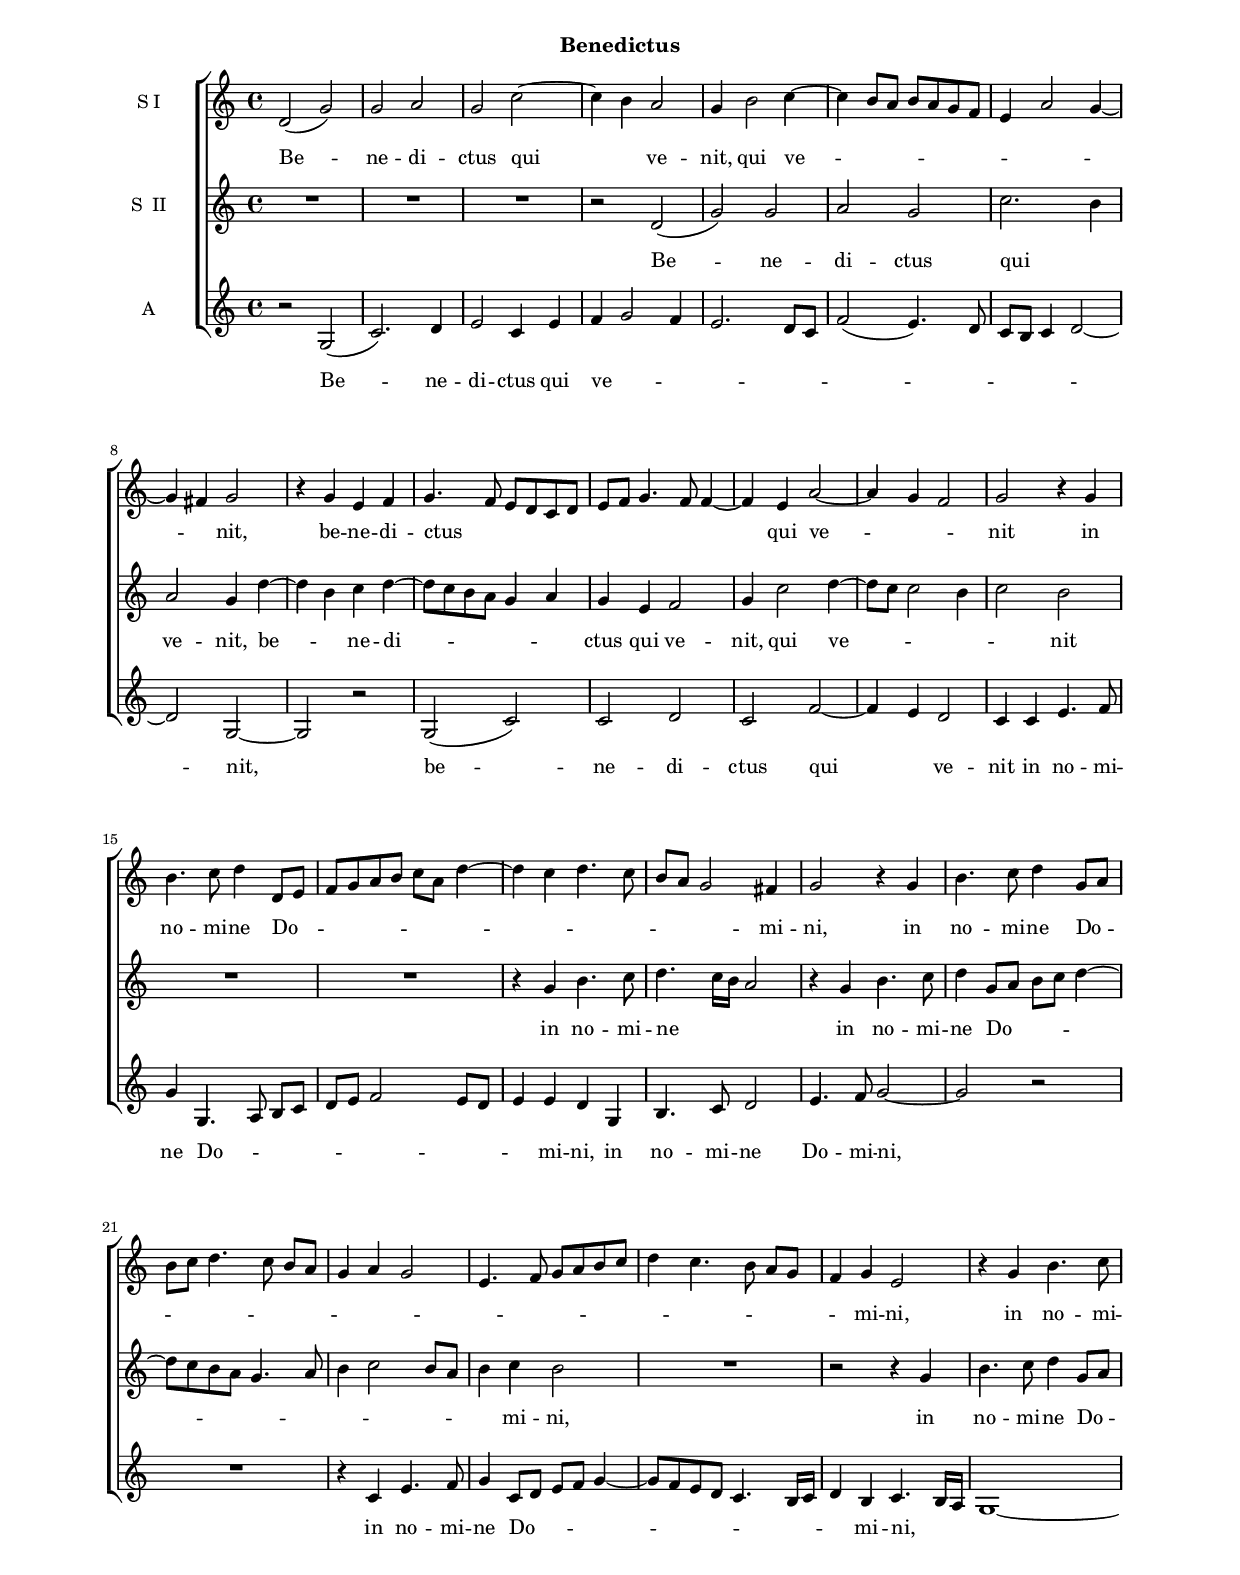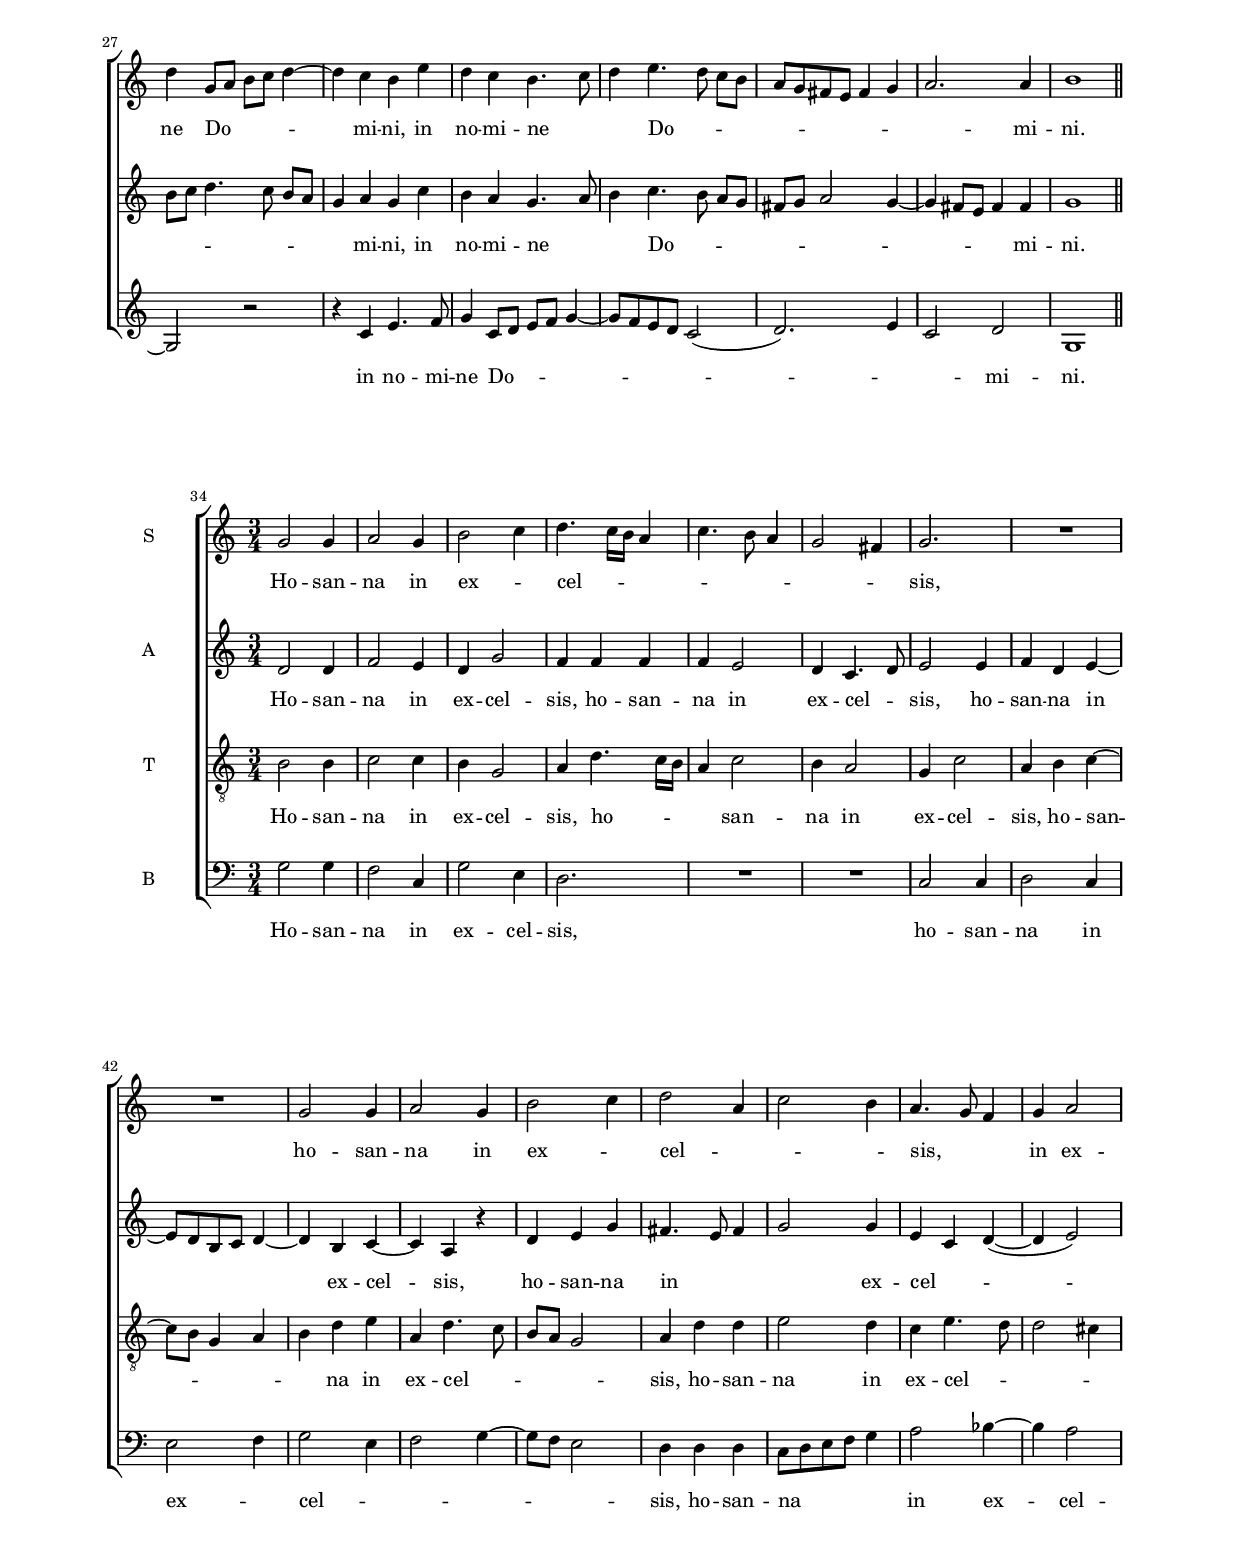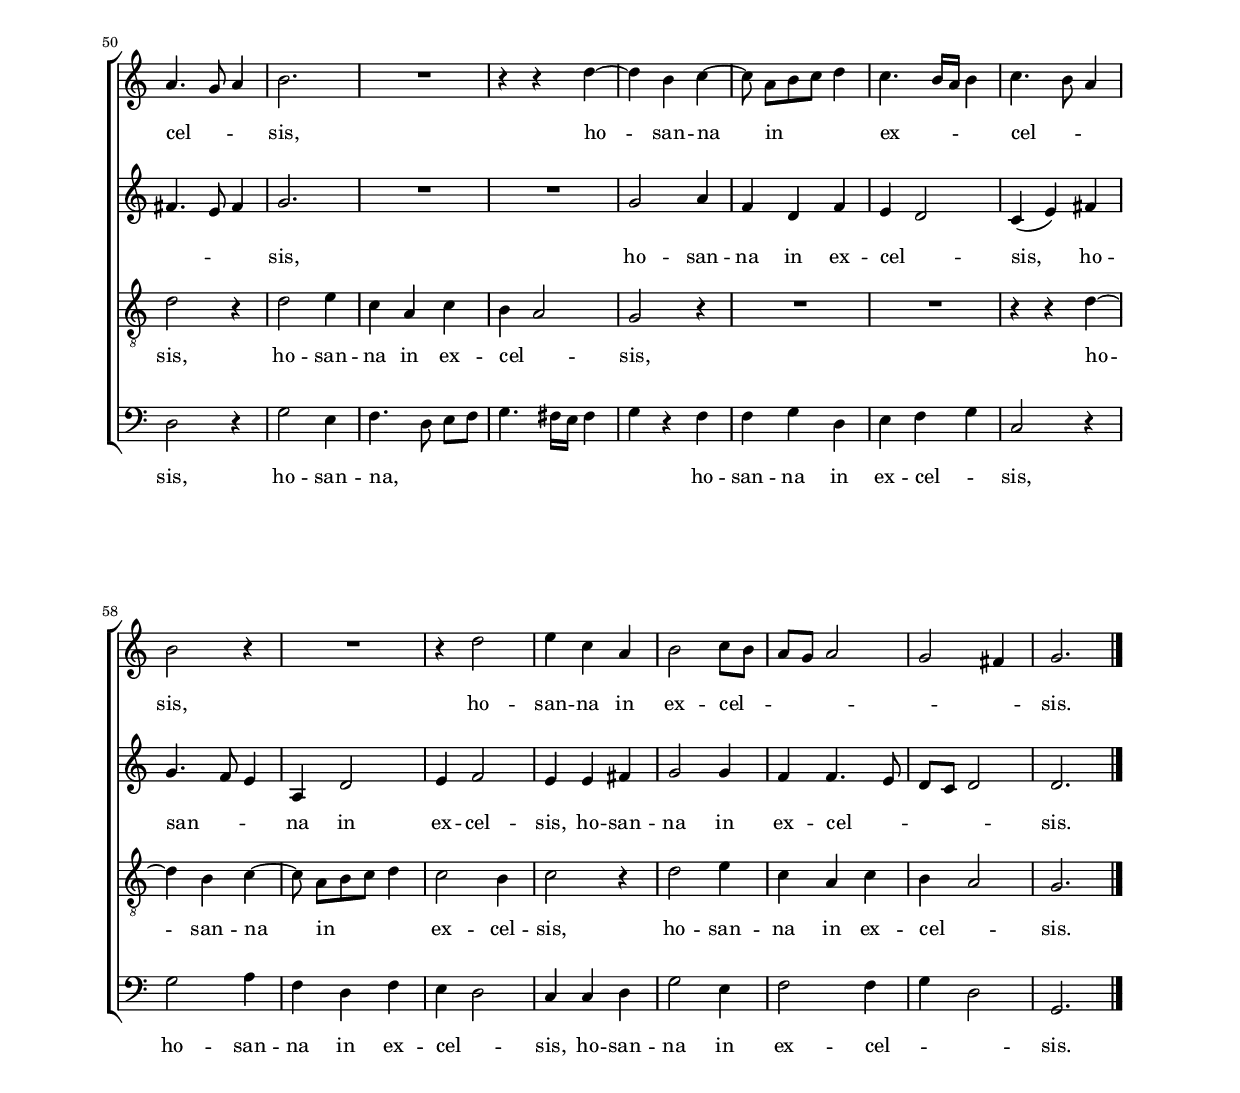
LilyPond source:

\header
{
  title=""
  subtitle="Benedictus"
  composer=""
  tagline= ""
}

\version "2.18.0"
\include "deutsch.ly"
#(set-global-staff-size 16)
#(ly:set-option 'point-and-click #f)

	
global = {
	\key c \major
	\key c \major \time 4/4 \skip 1*33 \bar "||" 
	}

	ficta = { \once \set suggestAccidentals = ##t }
	
	forget = #(define-music-function (parser location music) (ly:music?) #{
		\accidentalStyle forget
		$music
		\accidentalStyle default
		#})


\paper
	{
	top-margin = 2 \cm
	bottom-margin = 2 \cm
	left-margin = 2 \cm
	line-width = 17 \cm
	ragged-bottom = ##f
	ragged-last-bottom = ##t
	print-page-number = ##f
	score-system-spacing = #'((basic-distance . 20) (minimum-distance . 14) (padding . 8) (strechability . 50))
	system-system-spacing = #'((basic-distance . 20) (minimum-distance . 14) (padding . 8) (strechability . 50))
%	systems-per-page = 3
%	min-systems-per-page = 3
	}


cantus =  \relative c''
	{
	%1
	d,2( g) g a g c~c4 h a2 g4 h2 c4~c   h8[ a]   h[ a g f] e4 a2 g4~g fis g2 r4 g e f g4. f8   e[ d c d]
	%11
 	 e[ f] g4. f8 f4~f e a2~a4 g f2 g r4 g h4. c8 d4   d,8[ e]   f[ g a h]   c[ a] d4~d c d4. c8   h[ a] g2 fis4 g2 r4 g h4. c8 d4   g,8[ a]
	%21
 	 h[ c] d4. c8   h[ a] g4 a g2 e4. f8   g8[ a h c] d4 c4. h8   a[ g] f4 g e2 r4 g h4. c8 d4   g,8[ a]   h[ c] d4~d c h e d c h4. c8 d4 e4. d8   c[ h]
	%31
 	 a[ g fis e] fis4 g a2. a4 h1
	}


altus =  \relative c''
        {
	%1
	R1 R R r2 d,( g) g a g c2. h4 a2 g4 d'~d h c d ~ d8[ c h a] g4 a
	%11
	g e f2 g4 c2 d4 ~ d8[ c] c2 h4 c2 h R1 R r4 g h4. c8 d4.   c16[ h] a2 r4 g h4. c8 d4   g,8[ a]   h[ c] d4~
	%21
 	 d8[ c h a] g4. a8 h4 c2   h8[ a] h4 c h2 R1 r2 r4 g h4. c8 d4   g,8[ a]   h[ c] d4. c8   h[ a] g4 a g c h a g4. a8 h4 c4. h8   a[ g]
	%31
 	 fis[ g] a2 g4~g   fis8[ e] fis4 fis g1
	}


tenor =  \relative c'
	{
	%1
	r2 g( c2.) d4 e2 c4 e f g2 f4 e2.   d8[ c] f2( e4.) d8   c[ h] c4 d2~d g,~g r g( c)
	%11
	c d c f~f4 e d2 c4 c e4. f8 g4 g,4. a8   h[ c]   d[ e] f2   e8[ d] e4 e d g, h4. c8 d2 e4. f8 g2~g r
	%21
	R1 r4 c, e4. f8 g4   c,8[ d]   e[ f] g4 ~ g8[ f e d] c4.   h16[ c] d4 h c4.   h16[ a] g1~g2 r r4 c e4. f8 g4   c,8[ d]   e[ f] g4 ~ g8[ f e d] c2(
	%31
	 d2.) e4 c2 d g,1
	}

lyricscantus = \lyricmode {
	Be -- ne -- di -- ctus qui _ ve -- nit, qui ve -- _ _ _ _ _ _ nit,
	be -- ne -- di -- ctus _ _ _ _ _ _ qui ve -- _ _ nit
	in no -- mi -- ne Do -- _ _ _ _ _ _ _ _ mi -- ni,
	in no -- mi -- ne Do -- _ _ _ _ _ _ _ _ _ _ _ _ _ _ _ mi -- ni,
	in no -- mi -- ne Do -- _ _ mi -- ni,
	in no -- mi -- ne _ _ Do -- _ _ _ _ _ _ mi -- ni.
	}


lyricsaltus = \lyricmode {
	Be -- ne -- di -- ctus qui _ ve -- nit,
	be -- _ ne -- di -- _ _ ctus qui ve -- nit, qui ve -- _ _ _ nit
	in no -- mi -- ne _ _
	in no -- mi -- ne Do -- _ _ _ _ _ _ _ _ mi -- ni,
	in no -- mi -- ne Do -- _ _ _ _ _ mi -- ni,
	in no -- mi -- ne _ _ Do -- _ _ _ _ _ _ _ mi -- ni.
	}


lyricstenor = \lyricmode {
	Be -- ne -- di -- ctus qui ve -- _ _ _ _ _ _ _ _ _ nit,
	be -- ne -- di -- ctus qui _ ve -- nit
	in no -- mi -- ne Do -- _ _ _ _ _ _ mi -- ni,
	in no -- mi -- ne Do -- mi -- ni,
	in no -- mi -- ne Do -- _ _ _ _ _ mi -- ni, _ _
	in no -- mi -- ne Do -- _ _ _ _ _ mi -- ni.
	}


\score
{  
  % \transpose {
	\new ChoirStaff \with { \override StaffGrouper.staff-staff-spacing.basic-distance = #12 }
	<<

	\new Staff << \global
	\new Voice="v1" {
		\set Staff.instrumentName= "S I"
		\set Staff.midiInstrument = "reed organ"
		\clef "treble"
		\cantus }
	\new Lyrics \lyricsto "v1" {\lyricscantus }
	>>


	\new Staff << \global
	\new Voice="v2" {
		\set Staff.instrumentName= "S  II"
		\set Staff.midiInstrument = "reed organ"
		\clef "treble" 
		\altus}
	\new Lyrics \lyricsto "v2" {\lyricsaltus }
	>>


	\new Staff << \global
	\new Voice="v3" {
		\set Staff.instrumentName= "A"
		\set Staff.midiInstrument = "reed organ"
		\clef "treble"
		\tenor }
	\new Lyrics \lyricsto "v3" {\lyricstenor }
	>>

	>>
	% } % transpose

	\layout
	{
	indent = 1.5 \cm
	\context { \Lyrics \override VerticalAxisGroup.nonstaff-relatedstaff-spacing.padding = #2 }
	\context { \Staff \override TimeSignature.break-visibility = #end-of-line-invisible }
%	\context { \Staff \override InstrumentName.X-offset = #'-25 }
	\context { \Voice autoBeaming = ##f }
	\context { \Voice \override AccidentalSuggestion.avoid-slur = #'ignore }
	\context { \Voice \override AccidentalSuggestion.outside-staff-priority = ##f }
	\context { \Score \override BarNumber.padding = #2 }
	\context { \Voice \override NoteHead.style = #'baroque }
	}


}

%%%%%%%%%%%%%%%%%%%% HOSANNA


global = {
	\bar "" \set Score.currentBarNumber = #34
	\key c \major \time 3/4 \skip 2.*32 \bar "|."
	}

	
cantus =  \relative c''
	{
	%34
	\time 3/4
	g2 g4 a2 g4 h2 c4 d4.   c16[ h] a4 c4. h8 a4 g2 fis4 g2.
	%41
	R R g2 g4 a2 g4 h2 c4 d2 a4 c2 h4 a4. g8 f4 g a2 a4. g8 a4
	%51
	h2. R r4 r d~d h c~c8   a[ h c] d4 c4.   h16[ a] h4 c4. h8 a4 h2 r4 R2. r4 d2
	%61
	e4 c a h2   c8[ h]   a[ g] a2 g fis4 g2.
	}
	

altus =  \relative c'
        {
	%34
	d2 d4 f2 e4 d g2 f4 f f f e2 d4 c4. d8 e2 e4
	%41
	f d e ~ e8[ d h c] d4~d h c~c a r d e g fis4. e8 fis4 g2 g4 e c d(~d e2) fis4. e8 fis4
	%51
	g2. R R g2 a4 f d f e d2 c4( e) fis g4. f8 e4 a, d2 e4 f2
	%61
	e4 e fis g2 g4 f4 f4. e8   d[ c] d2 d2.
	}
	


tenor =  \relative c'
	{
	%34
	h2 h4 c2 c4 h4 g2 a4 d4.   c16[ h] a4 c2 h4 a2 g4 c2
	%41
	a4 h c ~ c8[ h] g4 a h d e a, d4. c8   h[ a] g2 a4 d d e2 d4 c e4. d8 d2 cis4 d2 r4
	%51
	d2 e4 c a c h a2 g r4 R2. R r4 r4 d'~d h c~c8   a[ h c] d4 c2 h4
	%61
	c2 r4 d2 e4 c a c h a2 g2.
	}


bassus  =  \relative c
	{
	%34
	g'2 g4 f2 c4 g'2 e4 d2. R R c2 c4
	%41
	d2 c4 e2 f4 g2 e4 f2 g4 ~ g8[ f] e2 d4 d d   c8[ d e f] g4 a2 b4~b a2 d, r4
	%51
	g2 e4 f4. d8   e[ f] g4.   fis16[ e] fis4 g r f f g d e f g c,2 r4 g'2 a4 f d f e d2
	%61
	c4 c d g2 e4 f2 f4 g d2 g,2.
	}
	
lyricscantus = \lyricmode {
	Ho -- san -- na in ex -- _ cel -- _ _ _ _ _ _ _ sis,
	ho -- san -- na in ex -- _ cel -- _ _ _ sis, _ _
	in ex -- cel -- _ _ sis,
	ho -- san -- na in _ ex -- _ _ cel -- _ _ sis,
	ho -- san -- na in ex -- cel -- _ _ _ _ sis.
	}
	
	
lyricsaltus = \lyricmode {
	Ho -- san -- na in ex -- cel -- sis,
	ho -- san -- na in ex -- cel -- _ sis,
	ho -- san -- na in _ ex -- cel -- sis,
	ho -- san -- na in _ _ _ ex -- cel -- _ _ _ _ _ sis,
	ho -- san -- na in ex -- cel -- _ sis,
	ho -- san -- _ _ na in ex -- cel -- sis,
	ho -- san -- na in ex -- cel -- _ _ _ sis.
	}
	

lyricstenor = \lyricmode {
	Ho -- san -- na in ex -- cel -- sis,
	ho -- _ _ san -- na in ex -- cel -- sis,
	ho -- san -- _ _ _ na in ex -- cel -- _ _ _ sis,
	ho -- san -- na in ex -- cel -- _ _ _ sis,
	ho -- san -- na in ex -- cel -- _ sis,
	ho -- san -- na in _ ex -- cel -- sis,
	ho -- san -- na in ex -- cel -- _ sis.
	}
	
	
lyricsbassus = \lyricmode {
	Ho -- san -- na in ex -- cel -- sis,
	ho -- san -- na in ex -- _ cel -- _ _ _ _ sis,
	ho -- san -- na _ in ex -- cel -- sis,
	ho -- san -- na, _ _ _ _ _ _
	ho -- san -- na in ex -- cel -- _ sis,
	ho -- san -- na in ex -- cel -- _ sis,
	ho -- san -- na in ex -- cel -- _ _ sis.
	}
	

\score
{  
  % \transpose {
	\new ChoirStaff \with { \override StaffGrouper.staff-staff-spacing.basic-distance = #12 }
	<<
	
	\new Staff <<\global
	\new Voice="v1" {
	\set Staff.instrumentName="S"
		\set Staff.midiInstrument = "reed organ"
		\clef "treble"
		\cantus }
	\new Lyrics \lyricsto "v1" {\lyricscantus }
	>>

	
	\new Staff << \global
	\new Voice="v2" {
	\set Staff.instrumentName="A"
		\set Staff.midiInstrument = "reed organ"
		\clef "treble" 
		\altus}
	\new Lyrics \lyricsto "v2" {\lyricsaltus }
	>>

	
	\new Staff <<\global
	\new Voice="v3" {
	\set Staff.instrumentName="T"
		\set Staff.midiInstrument = "reed organ"
		\clef "G_8"
		\tenor }
	\new Lyrics \lyricsto "v3" {\lyricstenor }
	>>
	
	
	\new Staff <<\global
	\new Voice="v4" {
	\set Staff.instrumentName="B"
		\set Staff.midiInstrument = "reed organ"
		\clef "bass" 
		\bassus }
	\new Lyrics \lyricsto "v4" {\lyricsbassus}
	>>
	
	>>
	% } % transpose
		
	\layout
	{
	indent = 1.5 \cm
	\context { \Lyrics \override VerticalAxisGroup.nonstaff-relatedstaff-spacing.padding = #2 }
	\context { \Staff \override TimeSignature.break-visibility = #end-of-line-invisible }
%	\context { \Staff \override InstrumentName.X-offset = #'-25 }
	\context { \Voice \override AccidentalSuggestion.avoid-slur = #'ignore }
	\context { \Voice \override AccidentalSuggestion.outside-staff-priority = ##f }
	\context { \Voice autoBeaming = ##f }
	\context { \Score \override BarNumber.padding = #2 }
	\context { \Voice \override NoteHead.style = #'baroque }
	}
	
}


% EOF